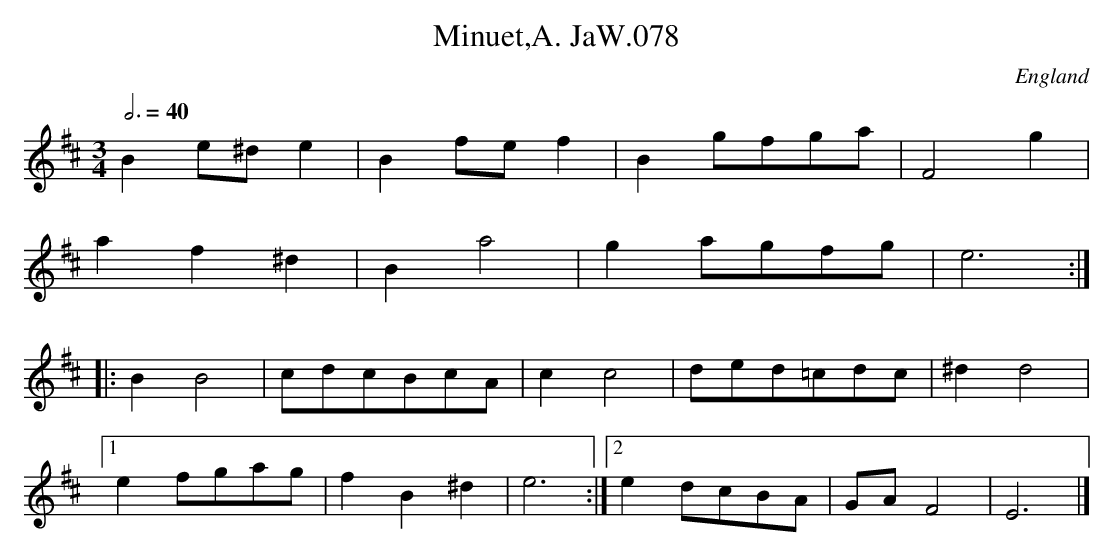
X:1
T:Minuet,A. JaW.078
L:1/8
M:3/4
O:England
Q:3/4=40
K:D
B2e^de2|B2fef2|B2gfga|F4g2|!
a2f2^d2|B2a4|g2agfg|e6:|!
|:B2B4|cdcBcA|c2c4|ded=cdc|^d2d4|!
[1e2fgag|f2B2^d2|e6:|[2e2dcBA|GAF4|E6|]
